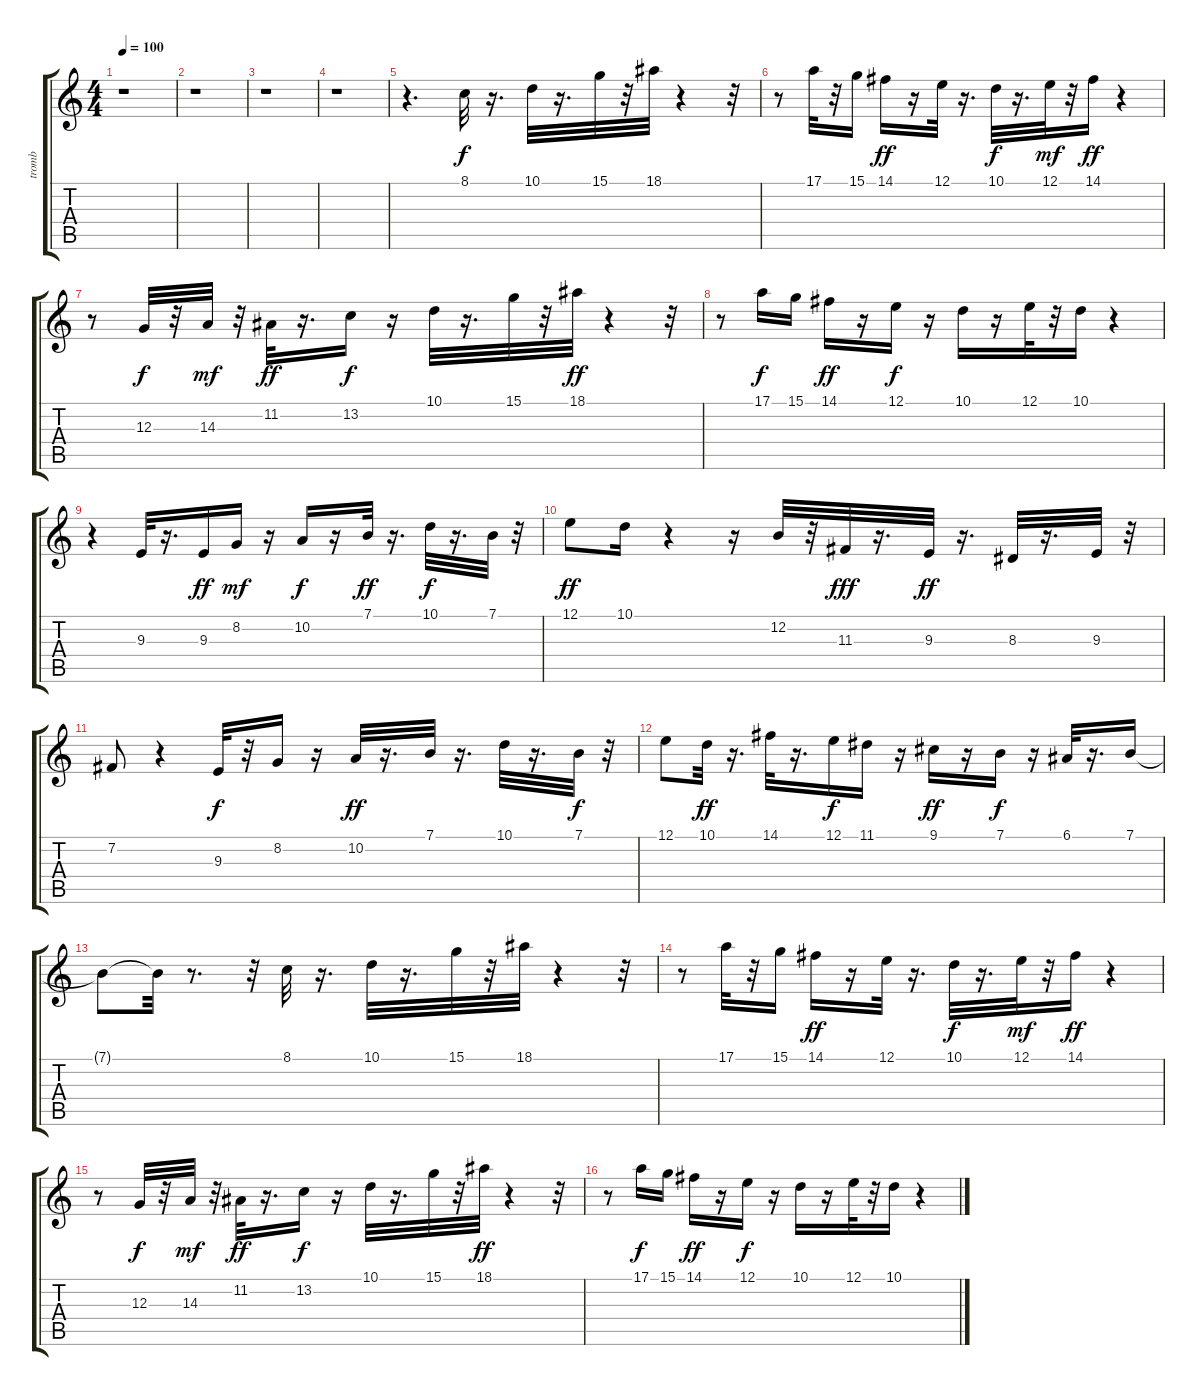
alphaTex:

\track ("tromb" "tromb") {instrument trombone}
\staff {score tabs}
\tuning (E4 B3 G3 D3 A2 E2) {hide}
\ts (4 4)
\tempo 100
\clef g2
\ks c
r.1{dy f} |
r.1 |
r.1 |
r.1 |
r.4{d} 8.1.32{volume 10 balance 3 instrument trombone} r.16{d} 10.1.32 r.16{d} 15.1.32 r.32 18.1.32 r.4 r.32 |
r.8 17.1.32 r.32 15.1.16 14.1.16{dy ff} r.16 12.1.32 r.16{d} 10.1.32{dy f} r.16{d} 12.1.32{dy mf} r.32 14.1.16{dy ff} r.4 |
r.8 12.3.32{dy f} r.32 14.3.32{dy mf} r.32 11.2.32{dy ff} r.16{d} 13.2.16{dy f} r.16 10.1.32 r.16{d} 15.1.32 r.32 18.1.32{dy ff} r.4 r.32 |
r.8 17.1.16{dy f} 15.1.16 14.1.16{dy ff} r.16 12.1.16{dy f} r.16 10.1.16 r.16 12.1.32 r.32 10.1.16 r.4 |
r.4 9.3.32{volume 10 balance 3 instrument trombone} r.16{d} 9.3.16{dy ff} 8.2.16{dy mf} r.16 10.2.16{dy f} r.16 7.1.32{dy ff} r.16{d} 10.1.32{dy f} r.16{d} 7.1.32 r.32 |
12.1.8{dy ff} 10.1.16 r.4 r.16 12.2.32 r.32 11.3.32{dy fff} r.16{d} 9.3.32{dy ff} r.16{d} 8.3.32 r.16{d} 9.3.32 r.32 |
7.2.8 r.4 9.3.32{dy f} r.32 8.2.16 r.16 10.2.32{dy ff} r.16{d} 7.1.32 r.16{d} 10.1.32 r.16{d} 7.1.32{dy f} r.32 |
12.1.8 10.1.32{dy ff} r.16{d} 14.1.32 r.16{d} 12.1.16{dy f} 11.1.16 r.16 9.1.16{dy ff} r.16 7.1.16{dy f} r.16 6.1.32 r.16{d} 7.1.16 |
7.1{t}.8 7.1{t}.32 r.8{d} r.32 8.1.32{volume 9 balance 3 instrument trombone} r.16{d} 10.1.32{volume 9} r.16{d} 15.1.32{volume 9} r.32 18.1.32 r.4 r.32 |
r.8 17.1.32{volume 8} r.32 15.1.16{volume 8} 14.1.16{dy ff volume 7} r.16 12.1.32{volume 7} r.16{d} 10.1.32{dy f volume 7} r.16{d} 12.1.32{dy mf volume 7} r.32 14.1.16{dy ff volume 6} r.4 |
r.8 12.3.32{dy f volume 5} r.32 14.3.32{dy mf volume 5} r.32 11.2.32{dy ff volume 5} r.16{d} 13.2.16{dy f volume 4} r.16 10.1.32{volume 4} r.16{d} 15.1.32{volume 4} r.32 18.1.32{dy ff volume 4} r.4 r.32 |
r.8 17.1.16{dy f volume 3} 15.1.16{volume 2} 14.1.16{dy ff volume 2} r.16 12.1.16{dy f volume 2} r.16 10.1.16{volume 2} r.16 12.1.32{volume 1} r.32 10.1.16{volume 1} r.4
